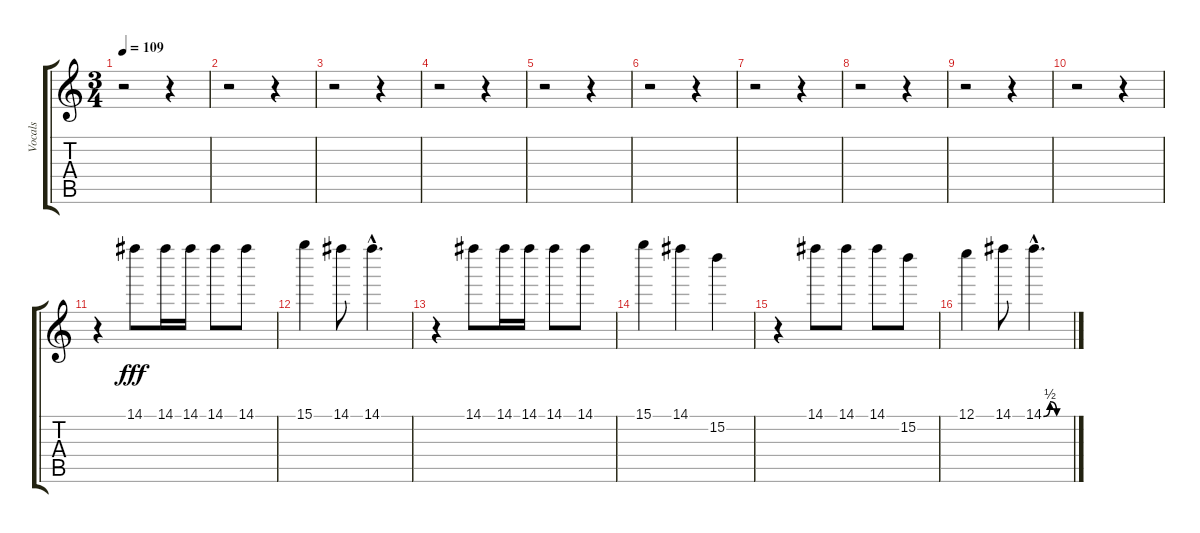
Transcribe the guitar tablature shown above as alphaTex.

\track ("Vocals" "Vocals") {instrument whistle}
\staff {score tabs}
\tuning (E6 B5 G5 D5 A4 E4) {hide}
\ts (3 4)
\tempo 109
\clef g2
\ks c
r.2{dy fff} r.4 |
r.2 r.4 |
r.2 r.4 |
r.2 r.4 |
r.2 r.4 |
r.2 r.4 |
r.2 r.4 |
r.2 r.4 |
r.2 r.4 |
r.2 r.4 |
r.4 14.1.8 14.1.16 14.1.16 14.1.8 14.1.8 |
15.1.4 14.1.8 14.1{hac}.4{d} |
r.4 14.1.8 14.1.16 14.1.16 14.1.8 14.1.8 |
15.1.4 14.1.4 15.2.4 |
r.4 14.1.8 14.1.8 14.1.8 15.2.8 |
12.1.4 14.1.8 14.1{be (custom 0 0 15 2 30 0 60 0) hac}.4{d}
